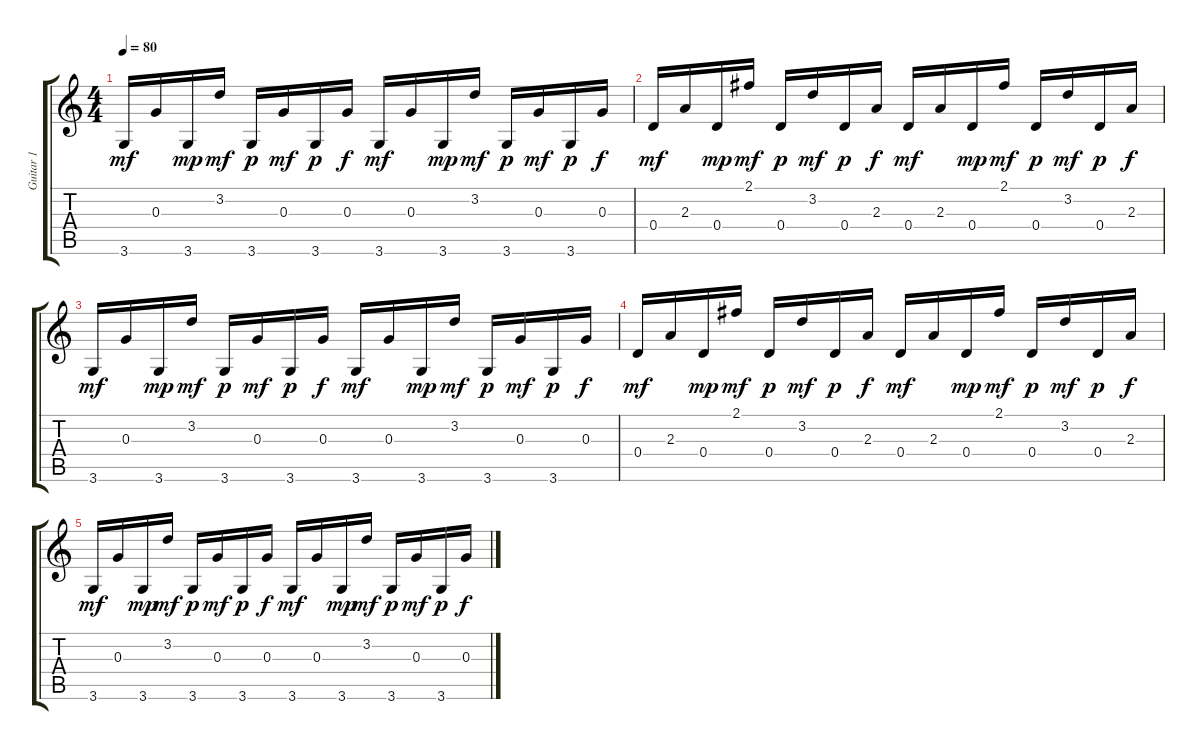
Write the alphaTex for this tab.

\track ("Guitar 1" "Guitar 1") {instrument acousticguitarsteel}
\staff {score tabs}
\tuning (E4 B3 G3 D3 A2 E2) {hide}
\ts (4 4)
\tempo 80
\clef g2
\ks c
3.6.16{dy mf} 0.3.16 3.6.16{dy mp} 3.2.16{dy mf} 3.6.16{dy p} 0.3.16{dy mf} 3.6.16{dy p} 0.3.16{dy f} 3.6.16{dy mf} 0.3.16 3.6.16{dy mp} 3.2.16{dy mf} 3.6.16{dy p} 0.3.16{dy mf} 3.6.16{dy p} 0.3.16{dy f} |
0.4.16{dy mf} 2.3.16 0.4.16{dy mp} 2.1.16{dy mf} 0.4.16{dy p} 3.2.16{dy mf} 0.4.16{dy p} 2.3.16{dy f} 0.4.16{dy mf} 2.3.16 0.4.16{dy mp} 2.1.16{dy mf} 0.4.16{dy p} 3.2.16{dy mf} 0.4.16{dy p} 2.3.16{dy f} |
3.6.16{dy mf} 0.3.16 3.6.16{dy mp} 3.2.16{dy mf} 3.6.16{dy p} 0.3.16{dy mf} 3.6.16{dy p} 0.3.16{dy f} 3.6.16{dy mf} 0.3.16 3.6.16{dy mp} 3.2.16{dy mf} 3.6.16{dy p} 0.3.16{dy mf} 3.6.16{dy p} 0.3.16{dy f} |
0.4.16{dy mf} 2.3.16 0.4.16{dy mp} 2.1.16{dy mf} 0.4.16{dy p} 3.2.16{dy mf} 0.4.16{dy p} 2.3.16{dy f} 0.4.16{dy mf} 2.3.16 0.4.16{dy mp} 2.1.16{dy mf} 0.4.16{dy p} 3.2.16{dy mf} 0.4.16{dy p} 2.3.16{dy f} |
3.6.16{dy mf} 0.3.16 3.6.16{dy mp} 3.2.16{dy mf} 3.6.16{dy p} 0.3.16{dy mf} 3.6.16{dy p} 0.3.16{dy f} 3.6.16{dy mf} 0.3.16 3.6.16{dy mp} 3.2.16{dy mf} 3.6.16{dy p} 0.3.16{dy mf} 3.6.16{dy p} 0.3.16{dy f}
